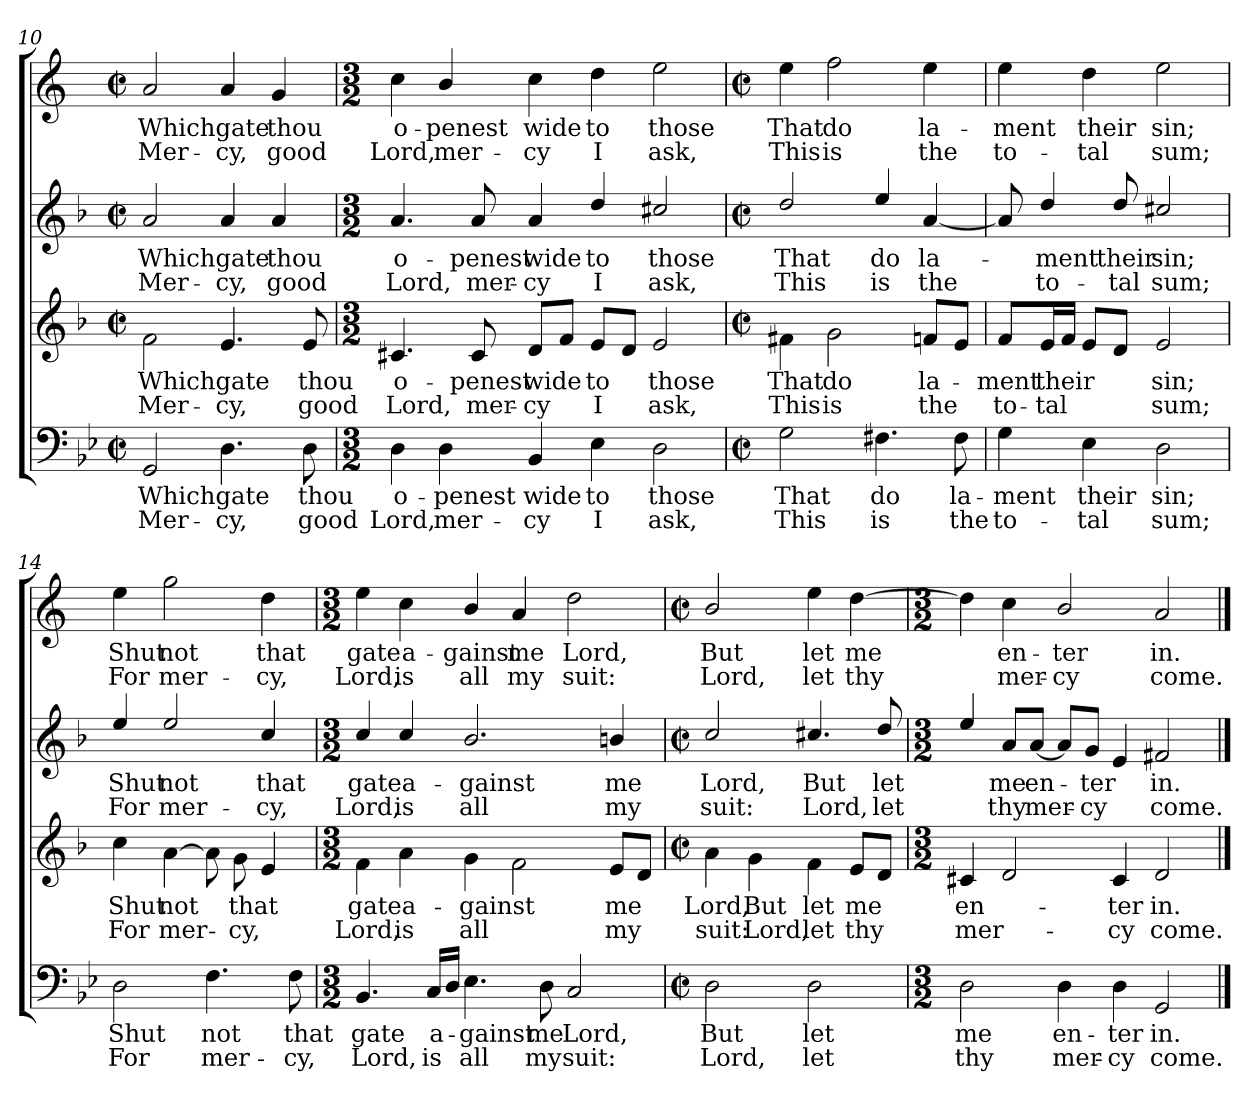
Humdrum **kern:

**kern	**text	**text	**kern	**text	**text	**kern	**text	**text	**kern	**text	**text
*part4	*part4	*part4	*part3	*part3	*part3	*part2	*part2	*part2	*part1	*part1	*part1
*staff4	*staff4	*staff4	*staff3	*staff3	*staff3	*staff2	*staff2	*staff2	*staff1	*staff1	*staff1
*clefF4	*	*	*clefG2	*	*	*clefG2	*	*	*clefG2	*	*
*	*	*	*ITrd4c7	*	*	*ITrd4c7	*	*	*ITrd1c2	*	*
*k[b-e-]	*	*	*k[b-e-]	*	*	*k[b-e-]	*	*	*k[b-e-]	*	*
*B-:	*	*	*B-:	*	*	*B-:	*	*	*B-:	*	*
*M2/2	*	*	*M2/2	*	*	*M2/2	*	*	*M2/2	*	*
*met(c|)	*	*	*met(c|)	*	*	*met(c|)	*	*	*met(c|)	*	*
=10	=10	=10	=10	=10	=10	=10	=10	=10	=10	=10	=10
2GG/	Which	Mer-	2B-\	Which	Mer-	2d/	Which	Mer-	2g/	Which	Mer-
4.D\	gate	-cy,	4.A/	gate	-cy,	4d/	gate	-cy,	4g/	gate	-cy,
.	.	.	.	.	.	4d/	thou	good	4f/	thou	good
8D\	thou	good	8A/	thou	good	.	.	.	.	.	.
=11	=11	=11	=11	=11	=11	=11	=11	=11	=11	=11	=11
*M3/2	*	*	*M3/2	*	*	*M3/2	*	*	*M3/2	*	*
4D\	o-	Lord,	4.F#X/	o-	Lord,	4.d/	o-	Lord,	4b-\	o-	Lord,
4D\	-penest	mer-	.	.	.	.	.	.	4a/	-penest	mer-
.	.	.	8F#/	-penest	mer-	8d/	-penest	mer-	.	.	.
4BB-/	wide	-cy	8G/L	wide	-cy	4d/	wide	-cy	4b-\	wide	-cy
.	.	.	8B-/J	.	.	.	.	.	.	.	.
4E-\	to	I	8A/L	to	I	4g/	to	I	4cc\	to	I
.	.	.	8G/J	.	.	.	.	.	.	.	.
2D\	those	ask,	2A/	those	ask,	2f#X/	those	ask,	2dd\	those	ask,
=12	=12	=12	=12	=12	=12	=12	=12	=12	=12	=12	=12
*M2/2	*	*	*M2/2	*	*	*M2/2	*	*	*M2/2	*	*
*met(c|)	*	*	*met(c|)	*	*	*met(c|)	*	*	*met(c|)	*	*
2G\	That	This	4Bn\	That	This	2g/	That	This	4dd\	That	This
.	.	.	2c\	do	is	.	.	.	2ee-\	do	is
4.F#X\	do	is	.	.	.	4a/	do	is	.	.	.
.	.	.	8B-X/L	la-	the	[4d/	la-	the	4dd\	la-	the
8F#\	la-	the	8A/J	.	.	.	.	.	.	.	.
!!LO:LB:g=z
=13	=13	=13	=13	=13	=13	=13	=13	=13	=13	=13	=13
4G\	-ment	to-	8B-/L	-ment	to-	8d/]	.	.	4dd\	-ment	to-
.	.	.	16A/L	their	-tal	4g/	-ment	to-	.	.	.
.	.	.	16B-/JJ	.	.	.	.	.	.	.	.
4E-\	their	-tal	8A/L	.	.	.	.	.	4cc\	their	-tal
.	.	.	8G/J	.	.	8g/	their	-tal	.	.	.
2D\	sin;	sum;	2A/	sin;	sum;	2f#X/	sin;	sum;	2dd\	sin;	sum;
=14	=14	=14	=14	=14	=14	=14	=14	=14	=14	=14	=14
2D\	Shut	For	4f\	Shut	For	4a/	Shut	For	4dd\	Shut	For
.	.	.	[4d\	not	mer-	2a/	not	mer-	2ff\	not	mer-
4.F\	not	mer-	8d\]	.	.	.	.	.	.	.	.
.	.	.	8c\	that	-cy,	.	.	.	.	.	.
.	.	.	4A/	.	.	4f/	that	-cy,	4cc\	that	-cy,
8F\	that	-cy,	.	.	.	.	.	.	.	.	.
=15	=15	=15	=15	=15	=15	=15	=15	=15	=15	=15	=15
*M3/2	*	*	*M3/2	*	*	*M3/2	*	*	*M3/2	*	*
4.BB-/	gate	Lord,	4B-\	gate	Lord,	4f/	gate	Lord,	4dd\	gate	Lord,
.	.	.	4d\	a-	is	4f/	a-	is	4b-\	a-	is
16C/LL	a-	is	.	.	.	.	.	.	.	.	.
16D/JJ	.	.	.	.	.	.	.	.	.	.	.
4.E-\	-gainst	all	4c\	-gainst	all	2.e-/	-gainst	all	4a/	-gainst	all
.	.	.	2B-\	.	.	.	.	.	4g/	me	my
8D\	me	my	.	.	.	.	.	.	.	.	.
2C/	Lord,	suit:	.	.	.	.	.	.	2cc\	Lord,	suit:
.	.	.	8A/L	me	my	4en/	me	my	.	.	.
.	.	.	8G/J	.	.	.	.	.	.	.	.
=16	=16	=16	=16	=16	=16	=16	=16	=16	=16	=16	=16
*M2/2	*	*	*M2/2	*	*	*M2/2	*	*	*M2/2	*	*
*met(c|)	*	*	*met(c|)	*	*	*met(c|)	*	*	*met(c|)	*	*
2D\	But	Lord,	4d\	Lord,	suit:	2f/	Lord,	suit:	2a/	But	Lord,
.	.	.	4c\	But	Lord,	.	.	.	.	.	.
2D\	let	let	4B-\	let	let	4.f#X/	But	Lord,	4dd\	let	let
.	.	.	8A/L	me	thy	.	.	.	[4cc\	me	thy
.	.	.	8G/J	.	.	8g/	let	let	.	.	.
=17	=17	=17	=17	=17	=17	=17	=17	=17	=17	=17	=17
*M3/2	*	*	*M3/2	*	*	*M3/2	*	*	*M3/2	*	*
2D\	me	thy	4F#X/	en-	mer-	4a/	.	.	4cc\]	.	.
.	.	.	2G/	.	.	8d/L	me	thy	4b-\	en-	mer-
.	.	.	.	.	.	[8d/J	en-	mer-	.	.	.
4D\	en-	mer-	.	.	.	8d/L]	.	.	2a/	-ter	-cy
.	.	.	.	.	.	8c/J	-ter	-cy	.	.	.
4D\	-ter	-cy	4F#/	-ter	-cy	4A/	.	.	.	.	.
2GG/	in.	come.	2G/	in.	come.	2Bn/	in.	come.	2g/	in.	come.
==	==	==	==	==	==	==	==	==	==	==	==
*-	*-	*-	*-	*-	*-	*-	*-	*-	*-	*-	*-
